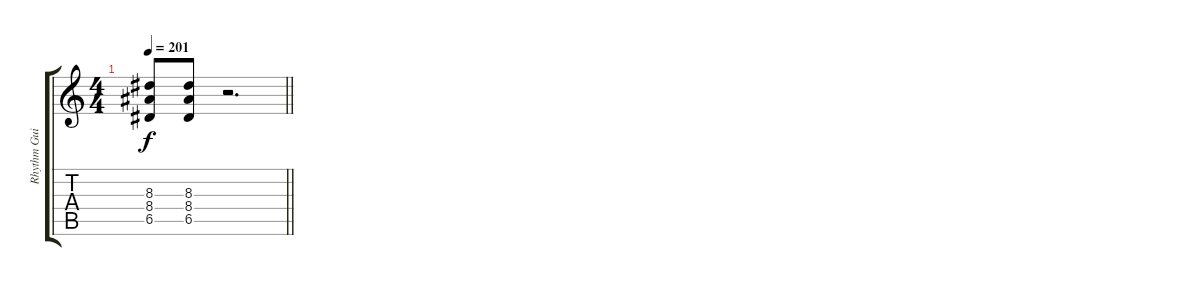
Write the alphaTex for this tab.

\track ("Rhythm Guitar" "Rhythm Gui") {instrument overdrivenguitar}
\staff {score tabs}
\tuning (E4 B3 G3 D3 A2 E2) {hide}
\ts (4 4)
\tempo 201
\clef g2
\barLineRight lightlight
\ks c
(8.3 8.4 6.5).8{dy f} (8.3 8.4 6.5).8 r.2{d}
